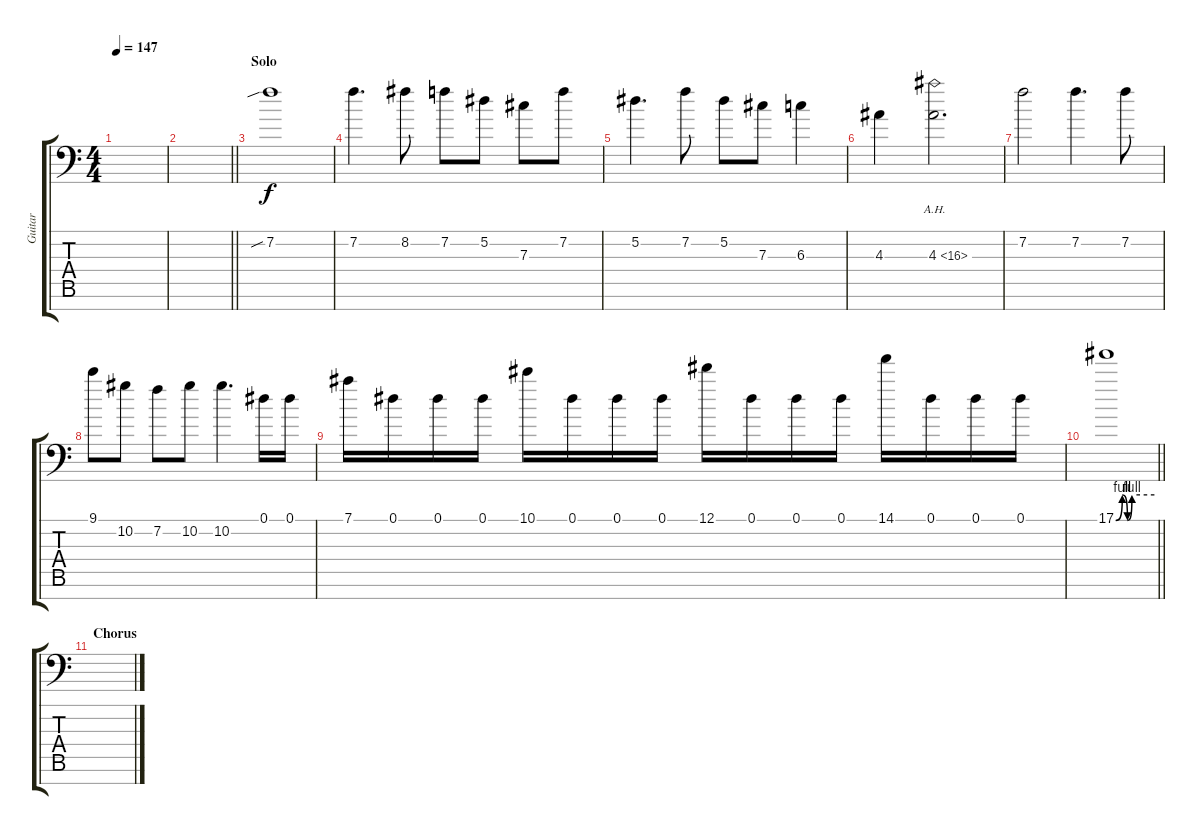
\track ("Guitar " "Guitar ") {instrument overdrivenguitar}
\staff {score tabs}
\tuning (Eb4 Bb3 Gb3 Db3 Ab2 Eb2 Bb1) {hide}
\ts (4 4)
\tempo 147
\clef f4
\ks c
|
\barLineRight lightlight
|
\section ("" "Solo")
7.2{sib}.1{volume 16 instrument overdrivenguitar} |
7.2.4{d} 8.2.8 7.2.8 5.2.8 7.3.8 7.2.8 |
5.2.4{d} 7.2.8 5.2.8 7.3.8 6.3.4 |
4.3.4 4.3{ah 12}.2{d} |
7.2.2 7.2.4{d} 7.2.8 |
9.1.8 10.2.8 7.2.8 10.2.8 10.2.4{d} 0.1.16 0.1.16 |
7.1.16 0.1.16 0.1.16 0.1.16 10.1.16 0.1.16 0.1.16 0.1.16 12.1.16 0.1.16 0.1.16 0.1.16 14.1.16 0.1.16 0.1.16 0.1.16 |
\barLineRight lightlight
17.1{be (custom 0 0 10 4 18 0 25 4 60 4)}.1 |
\section ("" "Chorus")
